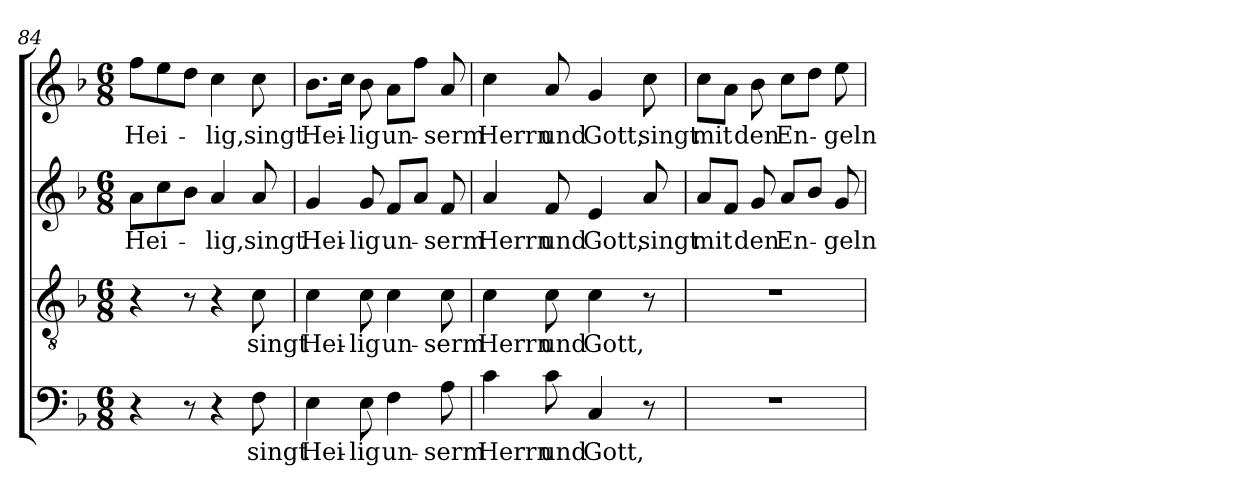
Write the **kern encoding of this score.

**kern	**text	**kern	**text	**kern	**text	**kern	**text
*part4	*part4	*part3	*part3	*part2	*part2	*part1	*part1
*staff4	*staff4	*staff3	*staff3	*staff2	*staff2	*staff1	*staff1
*clefF4	*	*clefGv2	*	*clefG2	*	*clefG2	*
*k[b-]	*	*k[b-]	*	*k[b-]	*	*k[b-]	*
*F:	*	*F:	*	*F:	*	*F:	*
*M6/8	*	*M6/8	*	*M6/8	*	*M6/8	*
=84	=84	=84	=84	=84	=84	=84	=84
!	!	!	!	!	!LO:LY:b	!	!LO:LY:b
4r	.	4r	.	8a\L	Hei-	8ff\L	Hei-
.	.	.	.	8cc\	.	8ee\	.
8r	.	8r	.	8b-\J	.	8dd\J	.
!	!	!	!	!	!LO:LY:b	!	!LO:LY:b
4r	.	4r	.	4a/	-lig,	4cc\	-lig,
!	!LO:LY:b	!	!LO:LY:b	!	!LO:LY:b	!	!LO:LY:b
8F\	singt	8c\	singt	8a/	singt	8cc\	singt
=85	=85	=85	=85	=85	=85	=85	=85
!	!LO:LY:b	!	!LO:LY:b	!	!LO:LY:b	!	!LO:LY:b
4E\	Hei-	4c\	Hei-	4g/	Hei-	8.b-\L	Hei-
.	.	.	.	.	.	16cc\Jk	.
!	!LO:LY:b	!	!LO:LY:b	!	!LO:LY:b	!	!LO:LY:b
8E\	-lig	8c\	-lig	8g/	-lig	8b-\	-lig
!	!LO:LY:b	!	!LO:LY:b	!	!LO:LY:b	!	!LO:LY:b
4F\	un-	4c\	un-	8f/L	un-	8a\L	un-
.	.	.	.	8a/J	.	8ff\J	.
!	!LO:LY:b	!	!LO:LY:b	!	!LO:LY:b	!	!LO:LY:b
8A\	-serm	8c\	-serm	8f/	-serm	8a/	-serm
=86	=86	=86	=86	=86	=86	=86	=86
!	!LO:LY:b	!	!LO:LY:b	!	!LO:LY:b	!	!LO:LY:b
4c\	Herrn	4c\	Herrn	4a/	Herrn	4cc\	Herrn
!	!LO:LY:b	!	!LO:LY:b	!	!LO:LY:b	!	!LO:LY:b
8c\	und	8c\	und	8f/	und	8a/	und
!	!LO:LY:b	!	!LO:LY:b	!	!LO:LY:b	!	!LO:LY:b
4C/	Gott,	4c\	Gott,	4e/	Gott,	4g/	Gott,
!	!	!	!	!	!LO:LY:b	!	!LO:LY:b
8r	.	8r	.	8a/	singt	8cc\	singt
!!LO:LB:g=z
=87	=87	=87	=87	=87	=87	=87	=87
!	!	!	!	!	!LO:LY:b	!	!LO:LY:b
2.r	.	2.r	.	8a/L	mit	8cc\L	mit
.	.	.	.	8f/J	.	8a\J	.
!	!	!	!	!	!LO:LY:b	!	!LO:LY:b
.	.	.	.	8g/	den	8b-\	den
!	!	!	!	!	!LO:LY:b	!	!LO:LY:b
.	.	.	.	8a/L	En-	8cc\L	En-
.	.	.	.	8b-/J	.	8dd\J	.
!	!	!	!	!	!LO:LY:b	!	!LO:LY:b
.	.	.	.	8g/	-geln	8ee\	-geln
=	=	=	=	=	=	=	=
*-	*-	*-	*-	*-	*-	*-	*-
